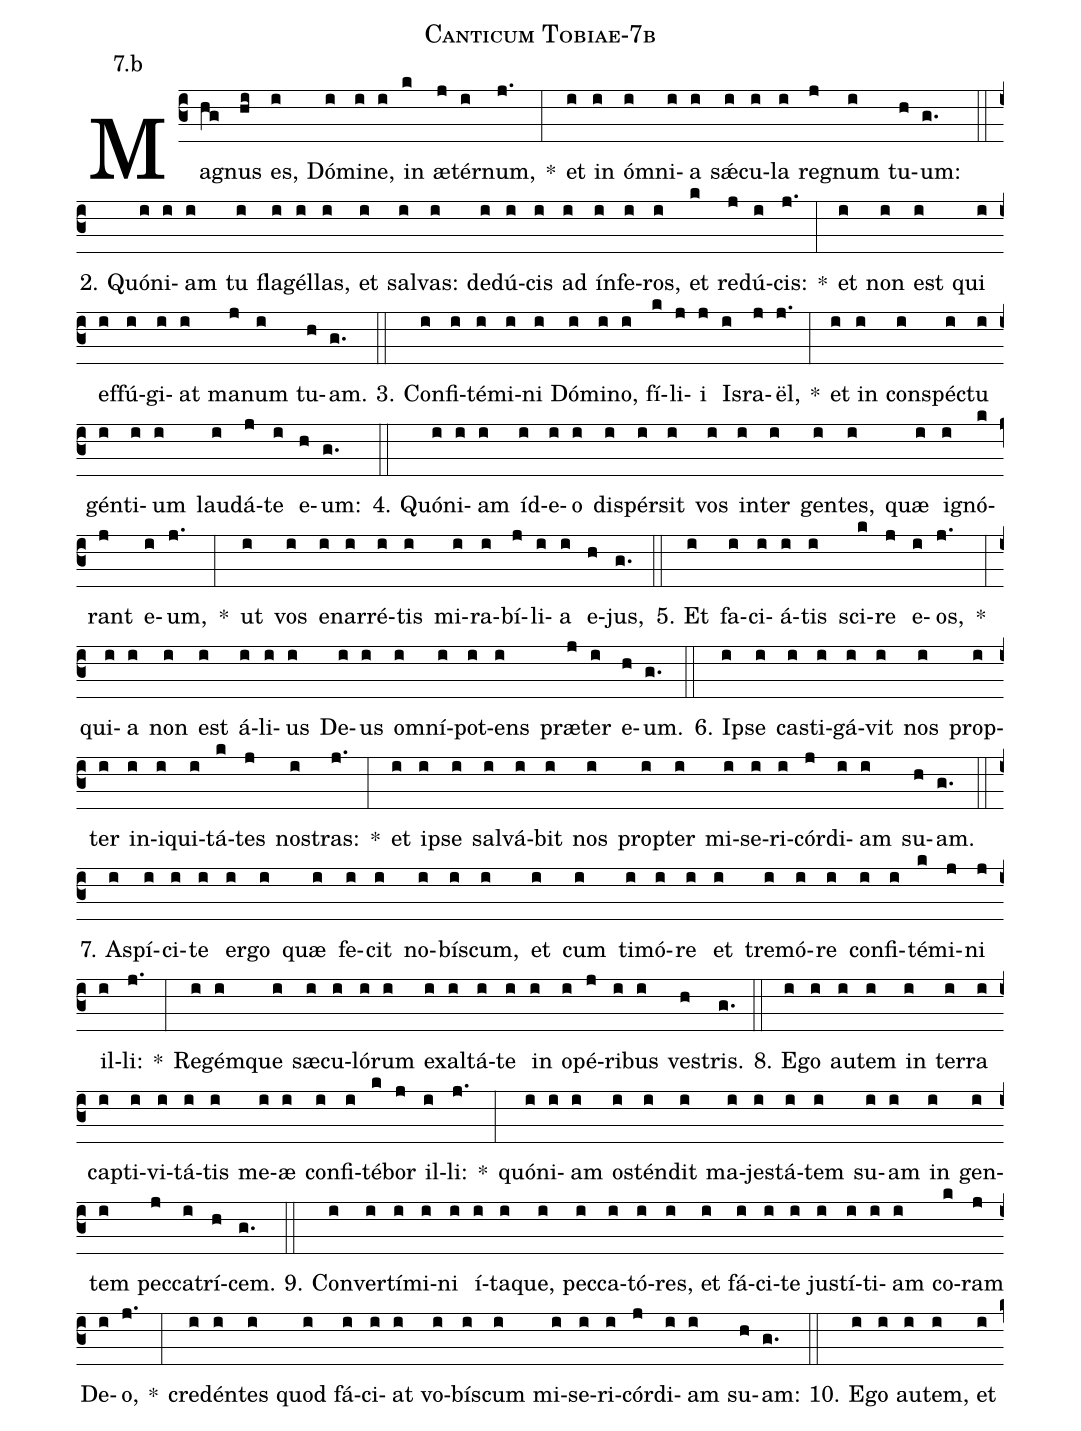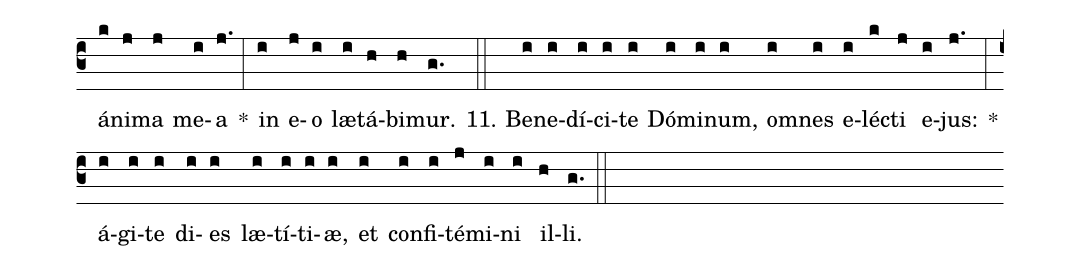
name: Canticum Tobiae-7b;
annotation: 7.b;
%%
(c3)Ma(hg)gnus(hi) es,(i) Dó(i)mi(i)ne,(i) in(k) æ(j)tér(i)num,(j.) *(:) et(i) in(i) óm(i)ni(i)a(i) sǽ(i)cu(i)la(i) re(j)gnum(i) tu(h)um:(g.) (::)
2. Quón(i)i(i)am(i) tu(i) fla(i)gél(i)las,(i) et(i) sal(i)vas:(i) de(i)dú(i)cis(i) ad(i) ín(i)fe(i)ros,(i) et(k) re(j)dú(i)cis:(j.) *(:) et(i) non(i) est(i) qui(i) ef(i)fú(i)gi(i)at(i) ma(j)num(i) tu(h)am.(g.) (::)
3. Con(i)fi(i)té(i)mi(i)ni(i) Dó(i)mi(i)no,(i) fí(k)li(j)i(j) Is(i)ra(j)ël,(j.) *(:) et(i) in(i) con(i)spéc(i)tu(i) gén(i)ti(i)um(i) lau(i)dá(j)te(i) e(h)um:(g.) (::)
4. Quón(i)i(i)am(i) íd(i)e(i)o(i) di(i)spér(i)sit(i) vos(i) in(i)ter(i) gen(i)tes,(i) quæ(i) i(i)gnó(k)rant(j) e(i)um,(j.) *(:) ut(i) vos(i) e(i)nar(i)ré(i)tis(i) mi(i)ra(i)bí(j)li(i)a(i) e(h)jus,(g.) (::)
5. Et(i) fa(i)ci(i)á(i)tis(i) sci(k)re(j) e(i)os,(j.) *(:) qui(i)a(i) non(i) est(i) á(i)li(i)us(i) De(i)us(i) om(i)ní(i)pot(i)ens(i) præ(j)ter(i) e(h)um.(g.) (::)
6. Ip(i)se(i) cas(i)ti(i)gá(i)vit(i) nos(i) prop(i)ter(i) in(i)i(i)qui(i)tá(k)tes(j) nos(i)tras:(j.) *(:) et(i) ip(i)se(i) sal(i)vá(i)bit(i) nos(i) prop(i)ter(i) mi(i)se(i)ri(i)cór(j)di(i)am(i) su(h)am.(g.) (::)
7. A(i)spí(i)ci(i)te(i) er(i)go(i) quæ(i) fe(i)cit(i) no(i)bís(i)cum,(i) et(i) cum(i) ti(i)mó(i)re(i) et(i) tre(i)mó(i)re(i) con(i)fi(i)té(k)mi(j)ni(j) il(i)li:(j.) *(:) Re(i)gém(i)que(i) sæ(i)cu(i)ló(i)rum(i) ex(i)al(i)tá(i)te(i) in(i) o(i)pé(j)ri(i)bus(i) ves(h)tris.(g.) (::)
8. E(i)go(i) au(i)tem(i) in(i) ter(i)ra(i) cap(i)ti(i)vi(i)tá(i)tis(i) me(i)æ(i) con(i)fi(i)té(k)bor(j) il(i)li:(j.) *(:) quón(i)i(i)am(i) os(i)tén(i)dit(i) ma(i)jes(i)tá(i)tem(i) su(i)am(i) in(i) gen(i)tem(i) pec(j)ca(i)trí(h)cem.(g.) (::)
9. Con(i)ver(i)tí(i)mi(i)ni(i) í(i)ta(i)que,(i) pec(i)ca(i)tó(i)res,(i) et(i) fá(i)ci(i)te(i) jus(i)tí(i)ti(i)am(i) co(k)ram(j) De(i)o,(j.) *(:) cre(i)dén(i)tes(i) quod(i) fá(i)ci(i)at(i) vo(i)bís(i)cum(i) mi(i)se(i)ri(i)cór(j)di(i)am(i) su(h)am:(g.) (::)
10. E(i)go(i) au(i)tem,(i) et(i) á(k)ni(j)ma(j) me(i)a(j.) *(:) in(i) e(j)o(i) læ(i)tá(h)bi(h)mur.(g.) (::)
11. Be(i)ne(i)dí(i)ci(i)te(i) Dó(i)mi(i)num,(i) om(i)nes(i) e(i)léc(k)ti(j) e(i)jus:(j.) *(:) á(i)gi(i)te(i) di(i)es(i) læ(i)tí(i)ti(i)æ,(i) et(i) con(i)fi(i)té(j)mi(i)ni(i) il(h)li.(g.) (::)
